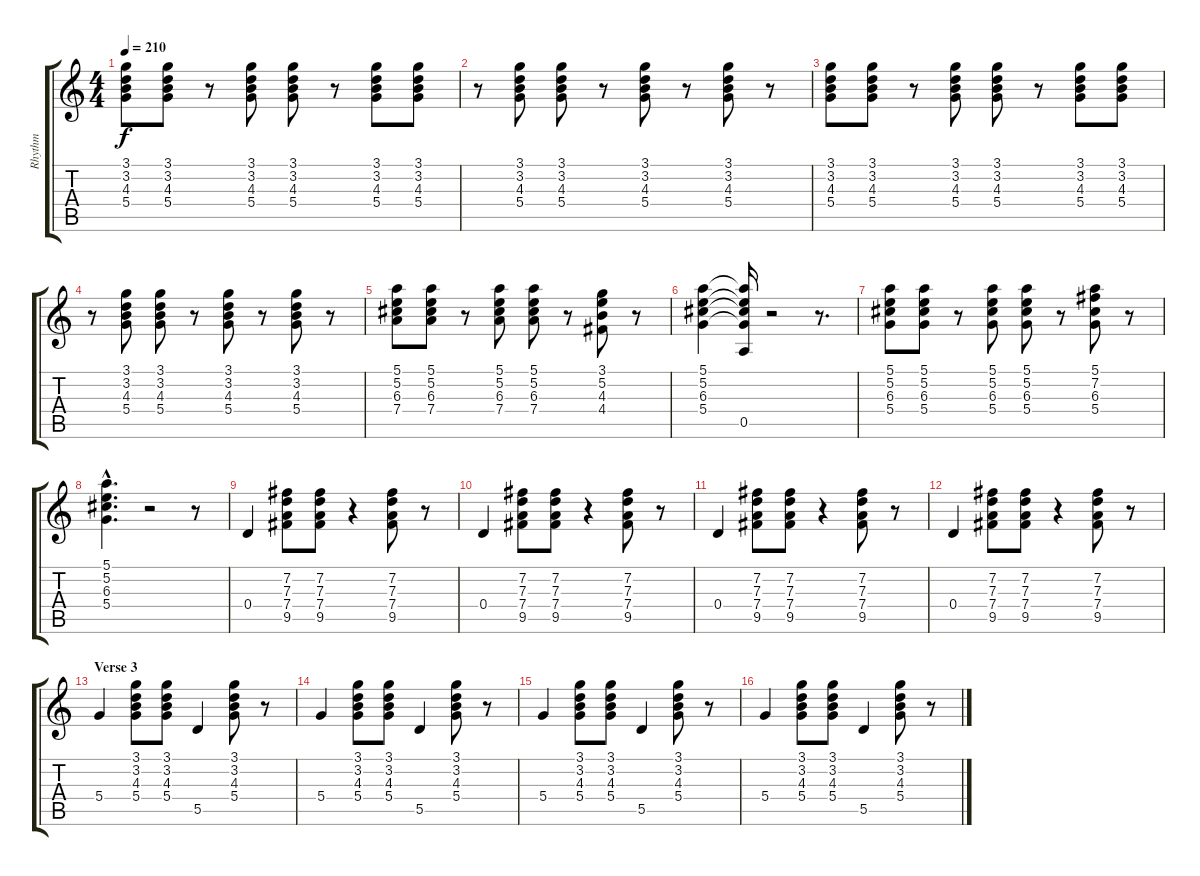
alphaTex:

\track ("Rhythm" "Rhythm") {instrument electricguitarjazz}
\staff {score tabs}
\tuning (E4 B3 G3 D3 A2 E2) {hide}
\ts (4 4)
\tempo 210
\clef g2
\ks c
(3.1 3.2 4.3 5.4).8{dy f} (3.1 3.2 4.3 5.4).8 r.8 (3.1 3.2 4.3 5.4).8 (3.1 3.2 4.3 5.4).8 r.8 (3.1 3.2 4.3 5.4).8 (3.1 3.2 4.3 5.4).8 |
r.8 (3.1 3.2 4.3 5.4).8 (3.1 3.2 4.3 5.4).8 r.8 (3.1 3.2 4.3 5.4).8 r.8 (3.1 3.2 4.3 5.4).8 r.8 |
(3.1 3.2 4.3 5.4).8 (3.1 3.2 4.3 5.4).8 r.8 (3.1 3.2 4.3 5.4).8 (3.1 3.2 4.3 5.4).8 r.8 (3.1 3.2 4.3 5.4).8 (3.1 3.2 4.3 5.4).8 |
r.8 (3.1 3.2 4.3 5.4).8 (3.1 3.2 4.3 5.4).8 r.8 (3.1 3.2 4.3 5.4).8 r.8 (3.1 3.2 4.3 5.4).8 r.8 |
(5.1 5.2 6.3 7.4).8 (5.1 5.2 6.3 7.4).8 r.8 (5.1 5.2 6.3 7.4).8 (5.1 5.2 6.3 7.4).8 r.8 (3.1 5.2 4.3 4.4).8 r.8 |
(5.1 5.2 6.3 5.4).4 (5.1{t} 5.2{t} 6.3{t} 5.4{t} 0.5).16 r.2 r.8{d} |
(5.1 5.2 6.3 5.4).8 (5.1 5.2 6.3 5.4).8 r.8 (5.1 5.2 6.3 5.4).8 (5.1 5.2 6.3 5.4).8 r.8 (5.1 7.2 6.3 5.4).8 r.8 |
(5.1 5.2 6.3{hac} 5.4).4{d} r.2 r.8 |
0.4.4 (7.2 7.3 7.4 9.5).8 (7.2 7.3 7.4 9.5).8 r.4 (7.2 7.3 7.4 9.5).8 r.8 |
0.4.4 (7.2 7.3 7.4 9.5).8 (7.2 7.3 7.4 9.5).8 r.4 (7.2 7.3 7.4 9.5).8 r.8 |
0.4.4 (7.2 7.3 7.4 9.5).8 (7.2 7.3 7.4 9.5).8 r.4 (7.2 7.3 7.4 9.5).8 r.8 |
0.4.4 (7.2 7.3 7.4 9.5).8 (7.2 7.3 7.4 9.5).8 r.4 (7.2 7.3 7.4 9.5).8 r.8 |
\section ("" "Verse 3")
5.4.4 (3.1 3.2 4.3 5.4).8 (3.1 3.2 4.3 5.4).8 5.5.4 (3.1 3.2 4.3 5.4).8 r.8 |
5.4.4 (3.1 3.2 4.3 5.4).8 (3.1 3.2 4.3 5.4).8 5.5.4 (3.1 3.2 4.3 5.4).8 r.8 |
5.4.4 (3.1 3.2 4.3 5.4).8 (3.1 3.2 4.3 5.4).8 5.5.4 (3.1 3.2 4.3 5.4).8 r.8 |
5.4.4 (3.1 3.2 4.3 5.4).8 (3.1 3.2 4.3 5.4).8 5.5.4 (3.1 3.2 4.3 5.4).8 r.8
